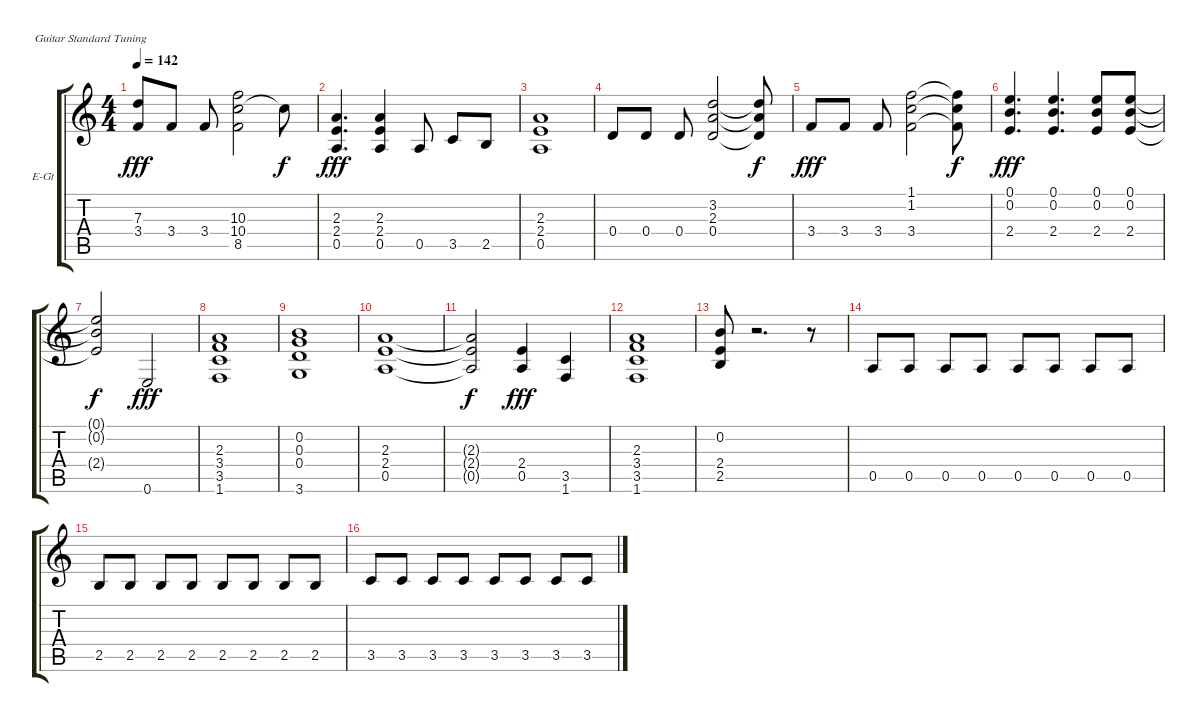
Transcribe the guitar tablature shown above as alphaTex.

\bracketExtendMode groupsimilarinstruments
\firstSystemTrackNameOrientation horizontal
\otherSystemsTrackNameOrientation horizontal
\track ("Владимир Холстинин" "E-Gt") {instrument distortionguitar}
\staff {score tabs}
\tuning (E4 B3 G3 D3 A2 E2)
\ts (4 4)
\tempo 142
\clef g2
\ks c
(3.4 7.3{t}).8{dy fff} 3.4.8 3.4.8 (10.4 8.5 10.3).2 10.4{t}.8{dy f} |
(2.3 2.4 0.5).4{d dy fff} (2.3 2.4 0.5).4 0.5.8 3.5.8 2.5.8 |
(2.3 2.4 0.5).1 |
0.4.8 0.4.8 0.4.8 (3.2 2.3 0.4).2 (3.2{t} 2.3{t} 0.4{t}).8{dy f} |
3.4.8{dy fff} 3.4.8 3.4.8 (1.1 1.2 3.4).2 (1.1{t} 1.2{t} 3.4{t}).8{dy f} |
(0.1 0.2 2.4).4{d dy fff} (0.1 0.2 2.4).4{d} (0.1 0.2 2.4).8 (0.1 0.2 2.4).8 |
(0.1{t} 0.2{t} 2.4{t}).2{dy f} 0.6.2{dy fff} |
(2.3 3.4 3.5 1.6).1 |
(0.2 0.3 0.4 3.6).1 |
(2.3 2.4 0.5).1 |
(2.3{t} 2.4{t} 0.5{t}).2{dy f} (2.4 0.5).4{dy fff} (3.5 1.6).4 |
(2.3 3.4 3.5 1.6).1 |
(0.2 2.4 2.5).8 r.2{d} r.8 |
0.5.8 0.5.8 0.5.8 0.5.8 0.5.8 0.5.8 0.5.8 0.5.8 |
2.5.8 2.5.8 2.5.8 2.5.8 2.5.8 2.5.8 2.5.8 2.5.8 |
3.5.8 3.5.8 3.5.8 3.5.8 3.5.8 3.5.8 3.5.8 3.5.8
